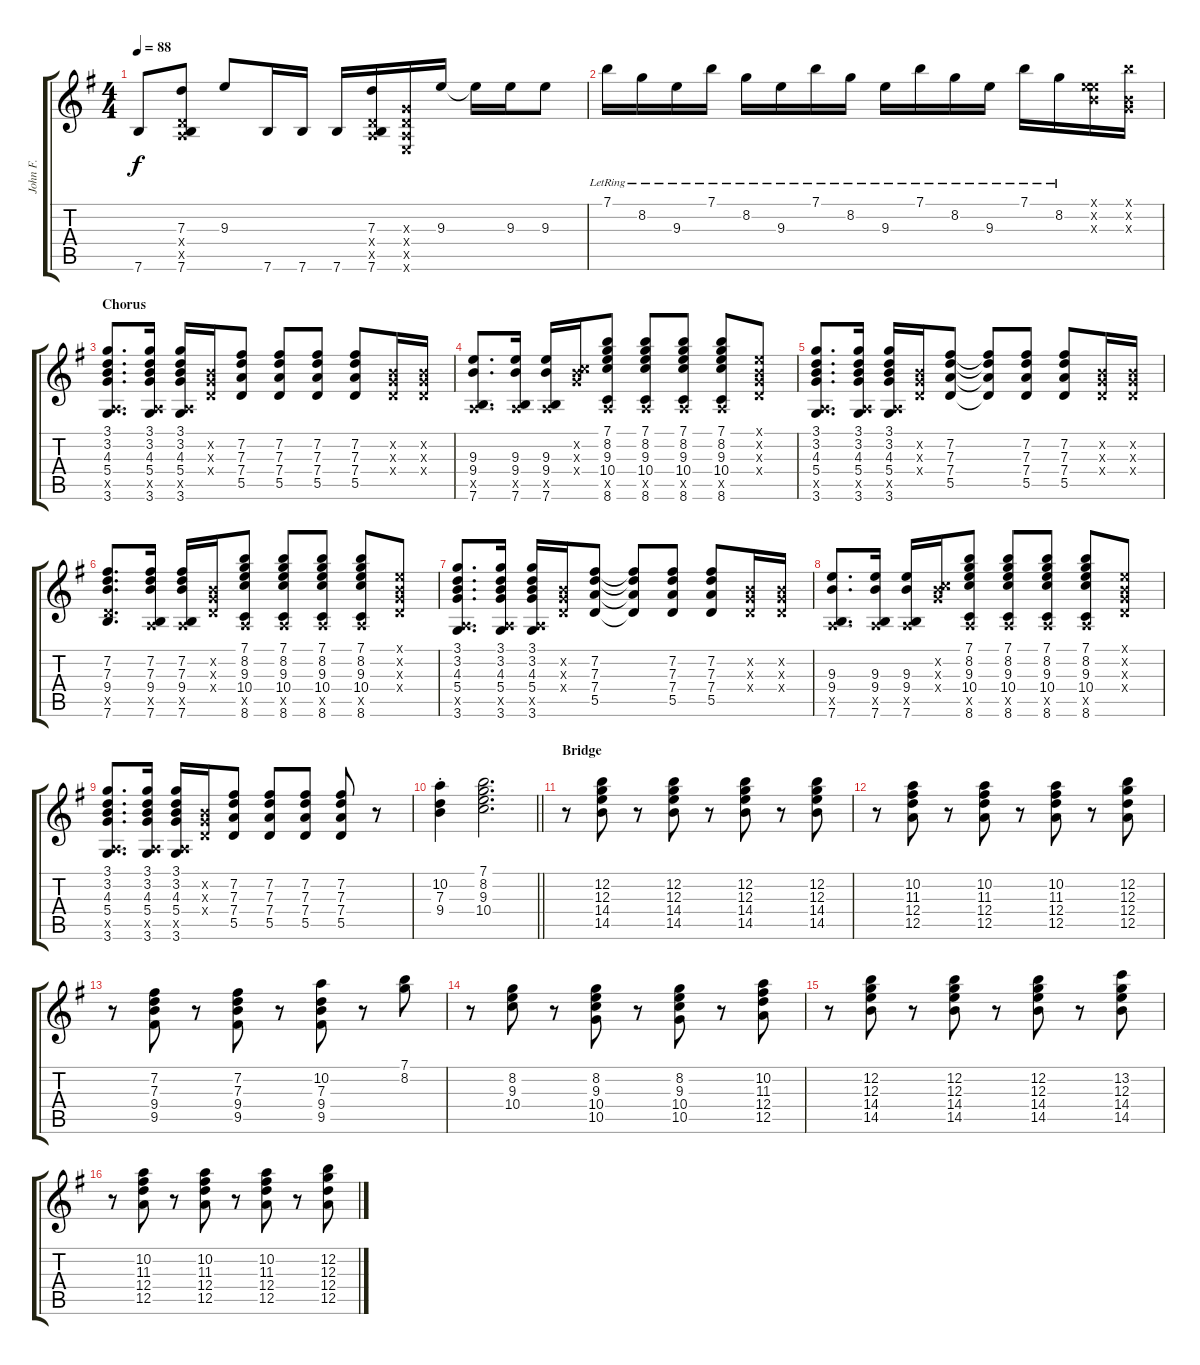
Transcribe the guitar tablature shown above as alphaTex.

\track ("John F." "John F.") {instrument electricguitarclean}
\staff {score tabs}
\tuning (E4 B3 G3 D3 A2 E2) {hide}
\ts (4 4)
\tempo 88
\clef g2
\ks g
7.6.8{dy f} (7.3 0.4{x} 0.5{x} 7.6).8 9.3.8 7.6.16 7.6.16 7.6.16 (7.3 0.4{x} 0.5{x} 7.6).16 (0.3{x} 0.4{x} 0.5{x} 0.6{x}).16 9.3.16 9.3{t}.16 9.3.16 9.3.8 |
7.1{lr}.16 8.2{lr}.16 9.3{lr}.16 7.1{lr}.16 8.2{lr}.16 9.3{lr}.16 7.1{lr}.16 8.2{lr}.16 9.3{lr}.16 7.1{lr}.16 8.2{lr}.16 9.3{lr}.16 7.1{lr}.16 8.2{lr}.16 (0.1{x} 0.2{x} 9.3{x}).16 (7.1{x} 0.2{x} 0.3{x}).16 |
\section ("" "Chorus")
(3.1 3.2 4.3 5.4 0.5{x} 3.6).8{d} (3.1 3.2 4.3 5.4 0.5{x} 3.6).16 (3.1 3.2 4.3 5.4 0.5{x} 3.6).16 (0.2{x} 0.3{x} 0.4{x}).16 (7.2 7.3 7.4 5.5).8 (7.2 7.3 7.4 5.5).8 (7.2 7.3 7.4 5.5).8 (7.2 7.3 7.4 5.5).8 (0.2{x} 0.3{x} 0.4{x}).16 (0.2{x} 0.3{x} 0.4{x}).16 |
(9.3 9.4 0.5{x} 7.6).8{d} (9.3 9.4 0.5{x} 7.6).16 (9.3 9.4 0.5{x} 7.6).16 (0.2{x} 0.3{x} 10.4{x}).16 (7.1 8.2 9.3 10.4 0.5{x} 8.6).8 (7.1 8.2 9.3 10.4 0.5{x} 8.6).8 (7.1 8.2 9.3 10.4 0.5{x} 8.6).8 (7.1 8.2 9.3 10.4 0.5{x} 8.6).8 (0.1{x} 0.2{x} 0.3{x} 0.4{x}).8 |
(3.1 3.2 4.3 5.4 0.5{x} 3.6).8{d} (3.1 3.2 4.3 5.4 0.5{x} 3.6).16 (3.1 3.2 4.3 5.4 0.5{x} 3.6).16 (0.2{x} 0.3{x} 0.4{x}).16 (7.2 7.3 7.4 5.5).8 (7.2{t} 7.3{t} 7.4{t} 5.5{t}).8 (7.2 7.3 7.4 5.5).8 (7.2 7.3 7.4 5.5).8 (0.2{x} 0.3{x} 0.4{x}).16 (0.2{x} 0.3{x} 0.4{x}).16 |
(7.2 7.3 9.4 5.5{x} 7.6).8{d} (7.2 7.3 9.4 0.5{x} 7.6).16 (7.2 7.3 9.4 0.5{x} 7.6).16 (0.2{x} 0.3{x} 0.4{x}).16 (7.1 8.2 9.3 10.4 0.5{x} 8.6).8 (7.1 8.2 9.3 10.4 0.5{x} 8.6).8 (7.1 8.2 9.3 10.4 0.5{x} 8.6).8 (7.1 8.2 9.3 10.4 0.5{x} 8.6).8 (0.1{x} 0.2{x} 0.3{x} 0.4{x}).8 |
(3.1 3.2 4.3 5.4 0.5{x} 3.6).8{d} (3.1 3.2 4.3 5.4 0.5{x} 3.6).16 (3.1 3.2 4.3 5.4 0.5{x} 3.6).16 (0.2{x} 0.3{x} 0.4{x}).16 (7.2 7.3 7.4 5.5).8 (7.2{t} 7.3{t} 7.4{t} 5.5{t}).8 (7.2 7.3 7.4 5.5).8 (7.2 7.3 7.4 5.5).8 (0.2{x} 0.3{x} 0.4{x}).16 (0.2{x} 0.3{x} 0.4{x}).16 |
(9.3 9.4 0.5{x} 7.6).8{d} (9.3 9.4 0.5{x} 7.6).16 (9.3 9.4 0.5{x} 7.6).16 (0.2{x} 0.3{x} 10.4{x}).16 (7.1 8.2 9.3 10.4 0.5{x} 8.6).8 (7.1 8.2 9.3 10.4 0.5{x} 8.6).8 (7.1 8.2 9.3 10.4 0.5{x} 8.6).8 (7.1 8.2 9.3 10.4 0.5{x} 8.6).8 (0.1{x} 0.2{x} 0.3{x} 0.4{x}).8 |
(3.1 3.2 4.3 5.4 0.5{x} 3.6).8{d} (3.1 3.2 4.3 5.4 0.5{x} 3.6).16 (3.1 3.2 4.3 5.4 0.5{x} 3.6).16 (0.2{x} 0.3{x} 0.4{x}).16 (7.2 7.3 7.4 5.5).8 (7.2 7.3 7.4 5.5).8 (7.2 7.3 7.4 5.5).8 (7.2 7.3 7.4 5.5).8 r.8 |
\barLineRight lightlight
(10.2{st} 7.3{st} 9.4{st}).4 (7.1 8.2 9.3 10.4).2{d} |
\section ("" "Bridge")
r.8 (12.2 12.3 14.4 14.5).8 r.8 (12.2 12.3 14.4 14.5).8 r.8 (12.2 12.3 14.4 14.5).8 r.8 (12.2 12.3 14.4 14.5).8 |
r.8 (10.2 11.3 12.4 12.5).8 r.8 (10.2 11.3 12.4 12.5).8 r.8 (10.2 11.3 12.4 12.5).8 r.8 (12.2 12.3 12.4 12.5).8 |
r.8 (7.2 7.3 9.4 9.5).8 r.8 (7.2 7.3 9.4 9.5).8 r.8 (10.2 7.3 9.4 9.5).8 r.8 (7.1 8.2).8 |
r.8 (8.2 9.3 10.4).8 r.8 (8.2 9.3 10.4 10.5).8 r.8 (8.2 9.3 10.4 10.5).8 r.8 (10.2 11.3 12.4 12.5).8 |
r.8 (12.2 12.3 14.4 14.5).8 r.8 (12.2 12.3 14.4 14.5).8 r.8 (12.2 12.3 14.4 14.5).8 r.8 (13.2 12.3 14.4 14.5).8 |
r.8 (10.2 11.3 12.4 12.5).8 r.8 (10.2 11.3 12.4 12.5).8 r.8 (10.2 11.3 12.4 12.5).8 r.8 (12.2 12.3 12.4 12.5).8
